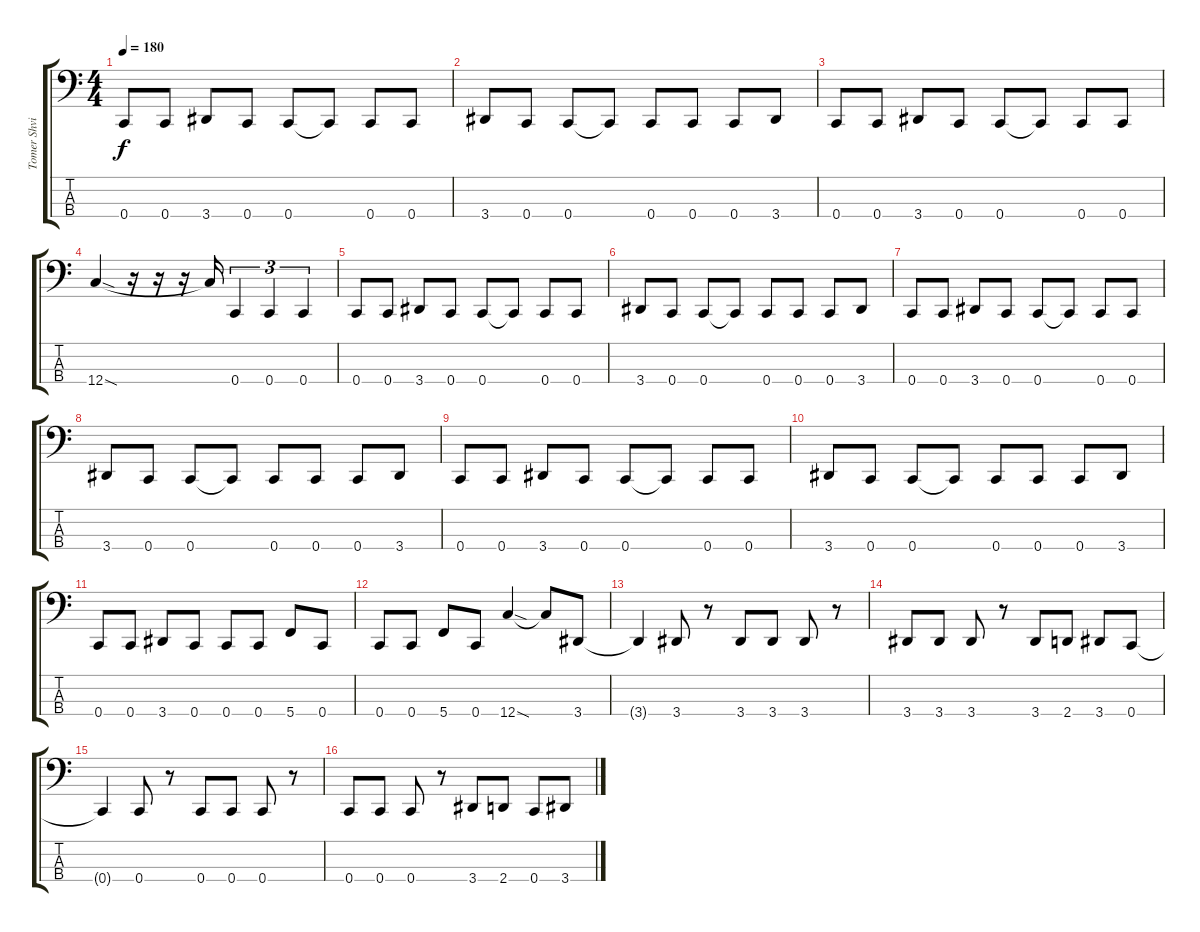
\track ("Tomer Shvili" "Tomer Shvi") {instrument electricbasspick}
\staff {score tabs}
\tuning (F2 C2 G1 C1) {hide}
\ts (4 4)
\tempo 180
\clef f4
\ks c
0.4.8{dy f} 0.4.8 3.4.8 0.4.8 0.4.8 0.4{t}.8 0.4.8 0.4.8 |
3.4.8 0.4.8 0.4.8 0.4{t}.8 0.4.8 0.4.8 0.4.8 3.4.8 |
0.4.8 0.4.8 3.4.8 0.4.8 0.4.8 0.4{t}.8 0.4.8 0.4.8 |
12.4{sod}.4 r.16 r.16 r.16 12.4{t}.16 0.4.4{tu (3 2)} 0.4.4{tu (3 2)} 0.4.4{tu (3 2)} |
0.4.8 0.4.8 3.4.8 0.4.8 0.4.8 0.4{t}.8 0.4.8 0.4.8 |
3.4.8 0.4.8 0.4.8 0.4{t}.8 0.4.8 0.4.8 0.4.8 3.4.8 |
0.4.8 0.4.8 3.4.8 0.4.8 0.4.8 0.4{t}.8 0.4.8 0.4.8 |
3.4.8 0.4.8 0.4.8 0.4{t}.8 0.4.8 0.4.8 0.4.8 3.4.8 |
0.4.8 0.4.8 3.4.8 0.4.8 0.4.8 0.4{t}.8 0.4.8 0.4.8 |
3.4.8 0.4.8 0.4.8 0.4{t}.8 0.4.8 0.4.8 0.4.8 3.4.8 |
0.4.8 0.4.8 3.4.8 0.4.8 0.4.8 0.4.8 5.4.8 0.4.8 |
0.4.8 0.4.8 5.4.8 0.4.8 12.4{sod}.4 12.4{t}.8 3.4.8 |
3.4{t}.4 3.4.8 r.8 3.4.8 3.4.8 3.4.8 r.8 |
3.4.8 3.4.8 3.4.8 r.8 3.4.8 2.4.8 3.4.8 0.4.8 |
0.4{t}.4 0.4.8 r.8 0.4.8 0.4.8 0.4.8 r.8 |
0.4.8 0.4.8 0.4.8 r.8 3.4.8 2.4.8 0.4.8 3.4.8
